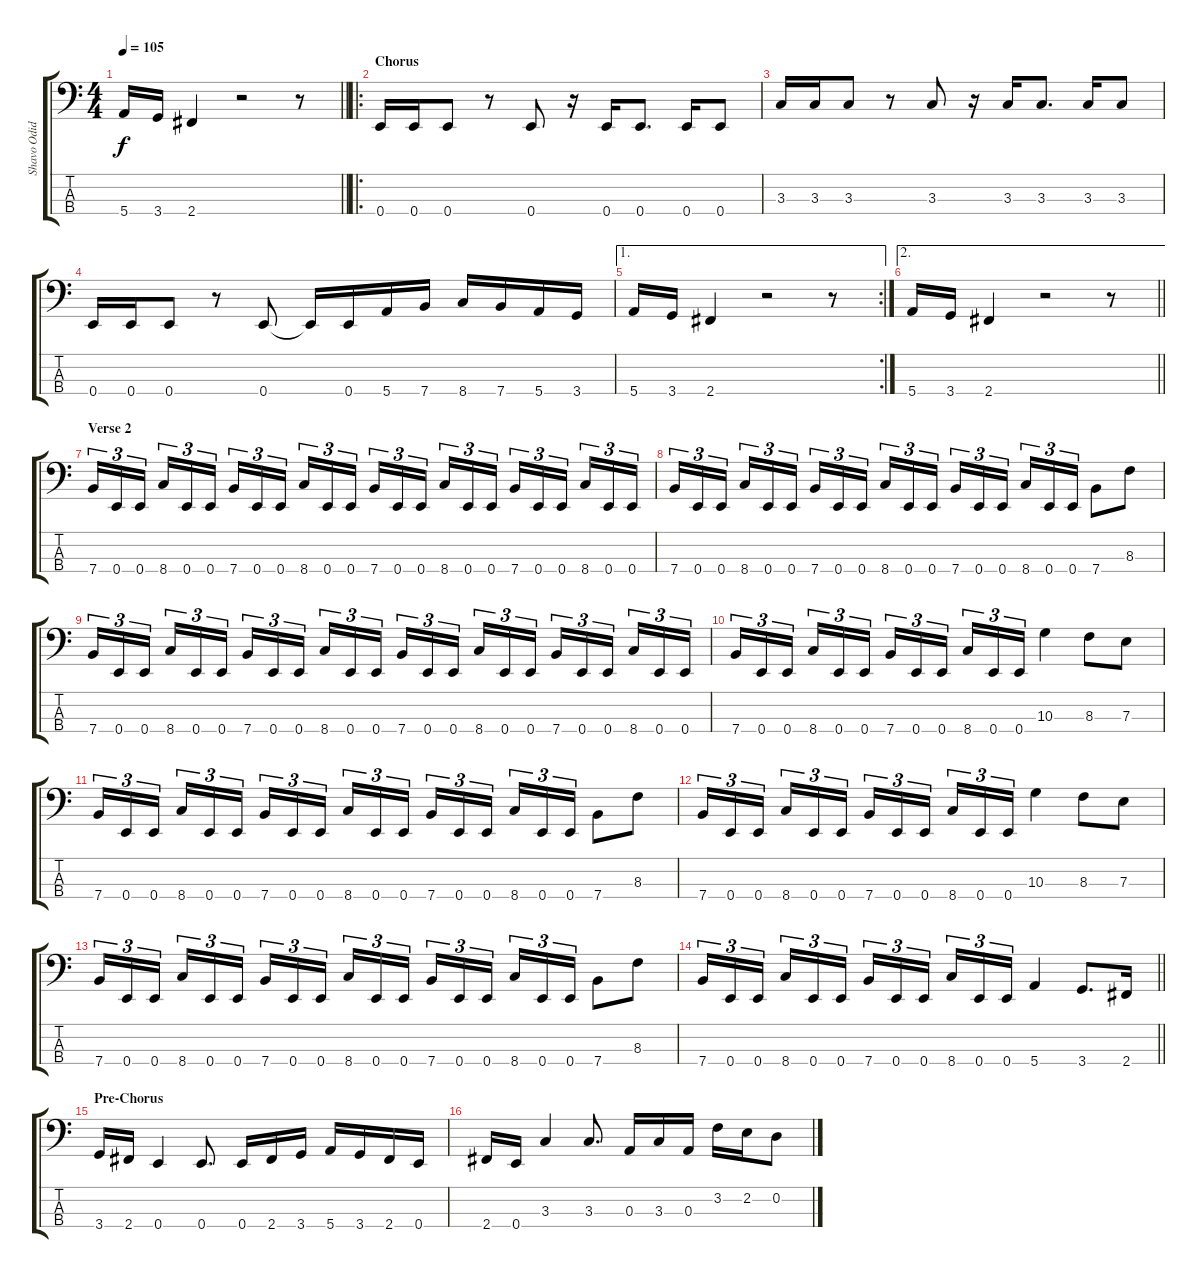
\track ("Shavo Odidjian" "Shavo Odid") {instrument electricbassfinger}
\staff {score tabs}
\tuning (G2 D2 A1 E1) {hide}
\ts (4 4)
\tempo 105
\clef f4
\barLineRight lightlight
\ks c
5.4.16{dy f} 3.4.16 2.4.4 r.2 r.8 |
\ro
\section ("" "Chorus")
0.4.16 0.4.16 0.4.8 r.8 0.4.8 r.16 0.4.16 0.4.8{d} 0.4.16 0.4.8 |
3.3.16 3.3.16 3.3.8 r.8 3.3.8 r.16 3.3.16 3.3.8{d} 3.3.16 3.3.8 |
0.4.16 0.4.16 0.4.8 r.8 0.4.8 0.4{t}.16 0.4.16 5.4.16 7.4.16 8.4.16 7.4.16 5.4.16 3.4.16 |
\ae 1
\rc 2
5.4.16 3.4.16 2.4.4 r.2 r.8 |
\ae 2
\barLineRight lightlight
5.4.16 3.4.16 2.4.4 r.2 r.8 |
\section ("" "Verse 2")
7.4.16{tu (3 2)} 0.4.16{tu (3 2)} 0.4.16{tu (3 2) beam splitsecondary} 8.4.16{tu (3 2)} 0.4.16{tu (3 2)} 0.4.16{tu (3 2)} 7.4.16{tu (3 2)} 0.4.16{tu (3 2)} 0.4.16{tu (3 2) beam splitsecondary} 8.4.16{tu (3 2)} 0.4.16{tu (3 2)} 0.4.16{tu (3 2)} 7.4.16{tu (3 2)} 0.4.16{tu (3 2)} 0.4.16{tu (3 2) beam splitsecondary} 8.4.16{tu (3 2)} 0.4.16{tu (3 2)} 0.4.16{tu (3 2)} 7.4.16{tu (3 2)} 0.4.16{tu (3 2)} 0.4.16{tu (3 2) beam splitsecondary} 8.4.16{tu (3 2)} 0.4.16{tu (3 2)} 0.4.16{tu (3 2)} |
7.4.16{tu (3 2)} 0.4.16{tu (3 2)} 0.4.16{tu (3 2) beam splitsecondary} 8.4.16{tu (3 2)} 0.4.16{tu (3 2)} 0.4.16{tu (3 2)} 7.4.16{tu (3 2)} 0.4.16{tu (3 2)} 0.4.16{tu (3 2) beam splitsecondary} 8.4.16{tu (3 2)} 0.4.16{tu (3 2)} 0.4.16{tu (3 2)} 7.4.16{tu (3 2)} 0.4.16{tu (3 2)} 0.4.16{tu (3 2) beam splitsecondary} 8.4.16{tu (3 2)} 0.4.16{tu (3 2)} 0.4.16{tu (3 2)} 7.4.8 8.3.8 |
7.4.16{tu (3 2)} 0.4.16{tu (3 2)} 0.4.16{tu (3 2) beam splitsecondary} 8.4.16{tu (3 2)} 0.4.16{tu (3 2)} 0.4.16{tu (3 2)} 7.4.16{tu (3 2)} 0.4.16{tu (3 2)} 0.4.16{tu (3 2) beam splitsecondary} 8.4.16{tu (3 2)} 0.4.16{tu (3 2)} 0.4.16{tu (3 2)} 7.4.16{tu (3 2)} 0.4.16{tu (3 2)} 0.4.16{tu (3 2) beam splitsecondary} 8.4.16{tu (3 2)} 0.4.16{tu (3 2)} 0.4.16{tu (3 2)} 7.4.16{tu (3 2)} 0.4.16{tu (3 2)} 0.4.16{tu (3 2) beam splitsecondary} 8.4.16{tu (3 2)} 0.4.16{tu (3 2)} 0.4.16{tu (3 2)} |
7.4.16{tu (3 2)} 0.4.16{tu (3 2)} 0.4.16{tu (3 2) beam splitsecondary} 8.4.16{tu (3 2)} 0.4.16{tu (3 2)} 0.4.16{tu (3 2)} 7.4.16{tu (3 2)} 0.4.16{tu (3 2)} 0.4.16{tu (3 2) beam splitsecondary} 8.4.16{tu (3 2)} 0.4.16{tu (3 2)} 0.4.16{tu (3 2)} 10.3.4 8.3.8 7.3.8 |
7.4.16{tu (3 2)} 0.4.16{tu (3 2)} 0.4.16{tu (3 2) beam splitsecondary} 8.4.16{tu (3 2)} 0.4.16{tu (3 2)} 0.4.16{tu (3 2)} 7.4.16{tu (3 2)} 0.4.16{tu (3 2)} 0.4.16{tu (3 2) beam splitsecondary} 8.4.16{tu (3 2)} 0.4.16{tu (3 2)} 0.4.16{tu (3 2)} 7.4.16{tu (3 2)} 0.4.16{tu (3 2)} 0.4.16{tu (3 2) beam splitsecondary} 8.4.16{tu (3 2)} 0.4.16{tu (3 2)} 0.4.16{tu (3 2)} 7.4.8 8.3.8 |
7.4.16{tu (3 2)} 0.4.16{tu (3 2)} 0.4.16{tu (3 2) beam splitsecondary} 8.4.16{tu (3 2)} 0.4.16{tu (3 2)} 0.4.16{tu (3 2)} 7.4.16{tu (3 2)} 0.4.16{tu (3 2)} 0.4.16{tu (3 2) beam splitsecondary} 8.4.16{tu (3 2)} 0.4.16{tu (3 2)} 0.4.16{tu (3 2)} 10.3.4 8.3.8 7.3.8 |
7.4.16{tu (3 2)} 0.4.16{tu (3 2)} 0.4.16{tu (3 2) beam splitsecondary} 8.4.16{tu (3 2)} 0.4.16{tu (3 2)} 0.4.16{tu (3 2)} 7.4.16{tu (3 2)} 0.4.16{tu (3 2)} 0.4.16{tu (3 2) beam splitsecondary} 8.4.16{tu (3 2)} 0.4.16{tu (3 2)} 0.4.16{tu (3 2)} 7.4.16{tu (3 2)} 0.4.16{tu (3 2)} 0.4.16{tu (3 2) beam splitsecondary} 8.4.16{tu (3 2)} 0.4.16{tu (3 2)} 0.4.16{tu (3 2)} 7.4.8 8.3.8 |
\barLineRight lightlight
7.4.16{tu (3 2)} 0.4.16{tu (3 2)} 0.4.16{tu (3 2) beam splitsecondary} 8.4.16{tu (3 2)} 0.4.16{tu (3 2)} 0.4.16{tu (3 2)} 7.4.16{tu (3 2)} 0.4.16{tu (3 2)} 0.4.16{tu (3 2) beam splitsecondary} 8.4.16{tu (3 2)} 0.4.16{tu (3 2)} 0.4.16{tu (3 2)} 5.4.4 3.4.8{d} 2.4.16 |
\section ("" "Pre-Chorus")
3.4.16 2.4.16 0.4.4 0.4.8{d} 0.4.16 2.4.16 3.4.16 5.4.16 3.4.16 2.4.16 0.4.16 |
2.4.16 0.4.16 3.3.4 3.3.8{d} 0.3.16 3.3.16 0.3.16 3.2.16 2.2.16 0.2.8
